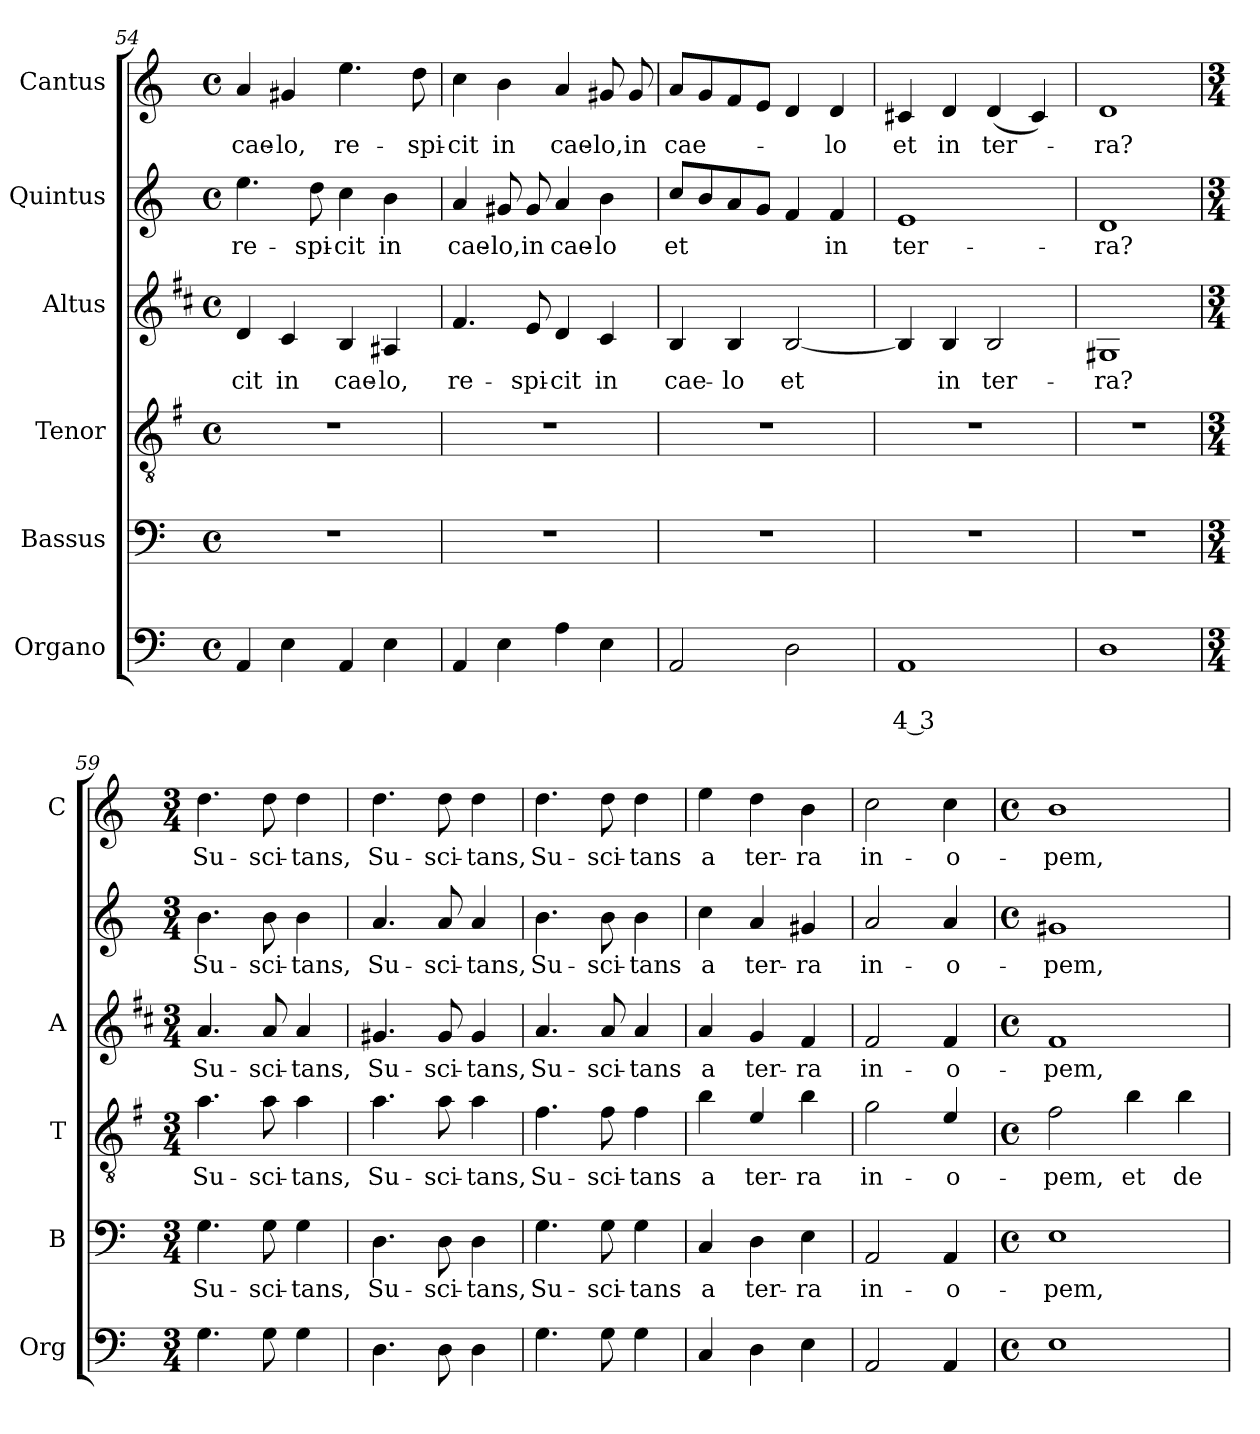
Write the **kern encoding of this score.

**kern	**text	**text	**kern	**text	**kern	**text	**kern	**text	**kern	**text	**kern	**text
*part6	*part6	*part6	*part5	*part5	*part4	*part4	*part3	*part3	*part2	*part2	*part1	*part1
*staff6	*staff6	*staff6	*staff5	*staff5	*staff4	*staff4	*staff3	*staff3	*staff2	*staff2	*staff1	*staff1
*I"Organo	*	*	*I"Bassus	*	*I"Tenor	*	*I"Altus	*	*I"Quintus	*	*I"Cantus	*
*I'Org	*	*	*I'B	*	*I'T	*	*I'A	*	*	*	*I'C	*
*clefF4	*	*	*clefF4	*	*clefGv2	*	*clefG2	*	*clefG2	*	*clefG2	*
*	*	*	*	*	*ITrd4c7	*	*ITrd1c2	*	*	*	*	*
*k[]	*	*	*k[]	*	*k[]	*	*k[]	*	*k[]	*	*k[]	*
*C:	*	*	*C:	*	*C:	*	*C:	*	*C:	*	*C:	*
*M4/4	*	*	*M4/4	*	*M4/4	*	*M4/4	*	*M4/4	*	*M4/4	*
*met(c)	*	*	*met(c)	*	*met(c)	*	*met(c)	*	*met(c)	*	*met(c)	*
=54	=54	=54	=54	=54	=54	=54	=54	=54	=54	=54	=54	=54
!	!	!	!	!	!	!	!	!LO:LY:b	!	!LO:LY:b	!	!LO:LY:b
4AA/	.	.	1r	.	1r	.	4c/	-cit	4.ee\	re-	4a/	cae-
!	!	!	!	!	!	!	!	!LO:LY:b	!	!	!	!LO:LY:b
4E\	.	.	.	.	.	.	4B/	in	.	.	4g#X/	-lo,
!	!	!	!	!	!	!	!	!	!	!LO:LY:b	!	!
.	.	.	.	.	.	.	.	.	8dd\	-spi-	.	.
!	!	!	!	!	!	!	!	!LO:LY:b	!	!LO:LY:b	!	!LO:LY:b
4AA/	.	.	.	.	.	.	4A/	cae-	4cc\	-cit	4.ee\	re-
!	!	!	!	!	!	!	!	!LO:LY:b	!	!LO:LY:b	!	!
4E\	.	.	.	.	.	.	4G#X/	-lo,	4b\	in	.	.
!	!	!	!	!	!	!	!	!	!	!	!	!LO:LY:b
.	.	.	.	.	.	.	.	.	.	.	8dd\	-spi-
=55	=55	=55	=55	=55	=55	=55	=55	=55	=55	=55	=55	=55
!	!	!	!	!	!	!	!	!LO:LY:b	!	!LO:LY:b	!	!LO:LY:b
4AA/	.	.	1r	.	1r	.	4.e/	re-	4a/	cae-	4cc\	-cit
!	!	!	!	!	!	!	!	!	!	!LO:LY:b	!	!LO:LY:b
4E\	.	.	.	.	.	.	.	.	8g#X/	-lo,	4b\	in
!	!	!	!	!	!	!	!	!LO:LY:b	!	!LO:LY:b	!	!
.	.	.	.	.	.	.	8d/	-spi-	8g#/	in	.	.
!	!	!	!	!	!	!	!	!LO:LY:b	!	!LO:LY:b	!	!LO:LY:b
4A\	.	.	.	.	.	.	4c/	-cit	4a/	cae-	4a/	cae-
!	!	!	!	!	!	!	!	!LO:LY:b	!	!LO:LY:b	!	!LO:LY:b
4E\	.	.	.	.	.	.	4B/	in	4b\	-lo	8g#X/	-lo,
!	!	!	!	!	!	!	!	!	!	!	!	!LO:LY:b
.	.	.	.	.	.	.	.	.	.	.	8g#/	in
=56	=56	=56	=56	=56	=56	=56	=56	=56	=56	=56	=56	=56
!	!	!	!	!	!	!	!	!LO:LY:b	!	!LO:LY:b	!	!LO:LY:b
2AA/	.	.	1r	.	1r	.	4A/	cae-	8cc/L	et	8a/L	cae-
.	.	.	.	.	.	.	.	.	8b/	.	8g/	.
!	!	!	!	!	!	!	!	!LO:LY:b	!	!	!	!
.	.	.	.	.	.	.	4A/	-lo	8a/	.	8f/	.
.	.	.	.	.	.	.	.	.	8g/J	.	8e/J	.
!	!	!	!	!	!	!	!	!LO:LY:b	!	!	!	!
2D\	.	.	.	.	.	.	[2A/	et	4f/	.	4d/	.
!	!	!	!	!	!	!	!	!	!	!LO:LY:b	!	!LO:LY:b
.	.	.	.	.	.	.	.	.	4f/	in	4d/	-lo
=57	=57	=57	=57	=57	=57	=57	=57	=57	=57	=57	=57	=57
!	!	!LO:LY:b	!	!	!	!	!	!	!	!LO:LY:b	!	!LO:LY:b
1AA	.	4 3	1r	.	1r	.	4A/]	.	1e	ter-	4c#X/	et
!	!	!	!	!	!	!	!	!LO:LY:b	!	!	!	!LO:LY:b
.	.	.	.	.	.	.	4A/	in	.	.	4d/	in
!	!	!	!	!	!	!	!	!LO:LY:b	!	!	!	!LO:LY:b
.	.	.	.	.	.	.	2A/	ter-	.	.	(<4d/	ter-
.	.	.	.	.	.	.	.	.	.	.	4c#/)	.
=58	=58	=58	=58	=58	=58	=58	=58	=58	=58	=58	=58	=58
!	!	!	!	!	!	!	!	!LO:LY:b	!	!LO:LY:b	!	!LO:LY:b
1D	.	.	1r	.	1r	.	1F#X	-ra?	1d	-ra?	1d	-ra?
!!LO:LB:g=z
=59	=59	=59	=59	=59	=59	=59	=59	=59	=59	=59	=59	=59
*M3/4	*	*	*M3/4	*	*M3/4	*	*M3/4	*	*M3/4	*	*M3/4	*
!	!	!	!	!LO:LY:b	!	!LO:LY:b	!	!LO:LY:b	!	!LO:LY:b	!	!LO:LY:b
4.G\	.	.	4.G\	Su-	4.d\	Su-	4.g/	Su-	4.b\	Su-	4.dd\	Su-
!	!	!	!	!LO:LY:b	!	!LO:LY:b	!	!LO:LY:b	!	!LO:LY:b	!	!LO:LY:b
8G\	.	.	8G\	-sci-	8d\	-sci-	8g/	-sci-	8b\	-sci-	8dd\	-sci-
!	!	!	!	!LO:LY:b	!	!LO:LY:b	!	!LO:LY:b	!	!LO:LY:b	!	!LO:LY:b
4G\	.	.	4G\	-tans,	4d\	-tans,	4g/	-tans,	4b\	-tans,	4dd\	-tans,
=60	=60	=60	=60	=60	=60	=60	=60	=60	=60	=60	=60	=60
!	!	!	!	!LO:LY:b	!	!LO:LY:b	!	!LO:LY:b	!	!LO:LY:b	!	!LO:LY:b
4.D\	.	.	4.D\	Su-	4.d\	Su-	4.f#X/	Su-	4.a/	Su-	4.dd\	Su-
!	!	!	!	!LO:LY:b	!	!LO:LY:b	!	!LO:LY:b	!	!LO:LY:b	!	!LO:LY:b
8D\	.	.	8D\	-sci-	8d\	-sci-	8f#/	-sci-	8a/	-sci-	8dd\	-sci-
!	!	!	!	!LO:LY:b	!	!LO:LY:b	!	!LO:LY:b	!	!LO:LY:b	!	!LO:LY:b
4D\	.	.	4D\	-tans,	4d\	-tans,	4f#/	-tans,	4a/	-tans,	4dd\	-tans,
=61	=61	=61	=61	=61	=61	=61	=61	=61	=61	=61	=61	=61
!	!	!	!	!LO:LY:b	!	!LO:LY:b	!	!LO:LY:b	!	!LO:LY:b	!	!LO:LY:b
4.G\	.	.	4.G\	Su-	4.B\	Su-	4.g/	Su-	4.b\	Su-	4.dd\	Su-
!	!	!	!	!LO:LY:b	!	!LO:LY:b	!	!LO:LY:b	!	!LO:LY:b	!	!LO:LY:b
8G\	.	.	8G\	-sci-	8B\	-sci-	8g/	-sci-	8b\	-sci-	8dd\	-sci-
!	!	!	!	!LO:LY:b	!	!LO:LY:b	!	!LO:LY:b	!	!LO:LY:b	!	!LO:LY:b
4G\	.	.	4G\	-tans	4B\	-tans	4g/	-tans	4b\	-tans	4dd\	-tans
=62	=62	=62	=62	=62	=62	=62	=62	=62	=62	=62	=62	=62
!	!	!	!	!LO:LY:b	!	!LO:LY:b	!	!LO:LY:b	!	!LO:LY:b	!	!LO:LY:b
4C/	.	.	4C/	a	4e\	a	4g/	a	4cc\	a	4ee\	a
!	!	!	!	!LO:LY:b	!	!LO:LY:b	!	!LO:LY:b	!	!LO:LY:b	!	!LO:LY:b
4D\	.	.	4D\	ter-	4A/	ter-	4f/	ter-	4a/	ter-	4dd\	ter-
!	!	!	!	!LO:LY:b	!	!LO:LY:b	!	!LO:LY:b	!	!LO:LY:b	!	!LO:LY:b
4E\	.	.	4E\	-ra	4e\	-ra	4e/	-ra	4g#X/	-ra	4b\	-ra
=63	=63	=63	=63	=63	=63	=63	=63	=63	=63	=63	=63	=63
!	!	!	!	!LO:LY:b	!	!LO:LY:b	!	!LO:LY:b	!	!LO:LY:b	!	!LO:LY:b
2AA/	.	.	2AA/	in-	2c\	in-	2e/	in-	2a/	in-	2cc\	in-
!	!	!	!	!LO:LY:b	!	!LO:LY:b	!	!LO:LY:b	!	!LO:LY:b	!	!LO:LY:b
4AA/	.	.	4AA/	-o-	4A/	-o-	4e/	-o-	4a/	-o-	4cc\	-o-
=64	=64	=64	=64	=64	=64	=64	=64	=64	=64	=64	=64	=64
*M4/4	*	*	*M4/4	*	*M4/4	*	*M4/4	*	*M4/4	*	*M4/4	*
*met(c)	*	*	*met(c)	*	*met(c)	*	*met(c)	*	*met(c)	*	*met(c)	*
!	!	!	!	!LO:LY:b	!	!LO:LY:b	!	!LO:LY:b	!	!LO:LY:b	!	!LO:LY:b
1E	.	.	1E	-pem,	2B\	-pem,	1e	-pem,	1g#X	-pem,	1b	-pem,
!	!	!	!	!	!	!LO:LY:b	!	!	!	!	!	!
.	.	.	.	.	4e\	et	.	.	.	.	.	.
!	!	!	!	!	!	!LO:LY:b	!	!	!	!	!	!
.	.	.	.	.	4e\	de	.	.	.	.	.	.
=	=	=	=	=	=	=	=	=	=	=	=	=
*-	*-	*-	*-	*-	*-	*-	*-	*-	*-	*-	*-	*-
